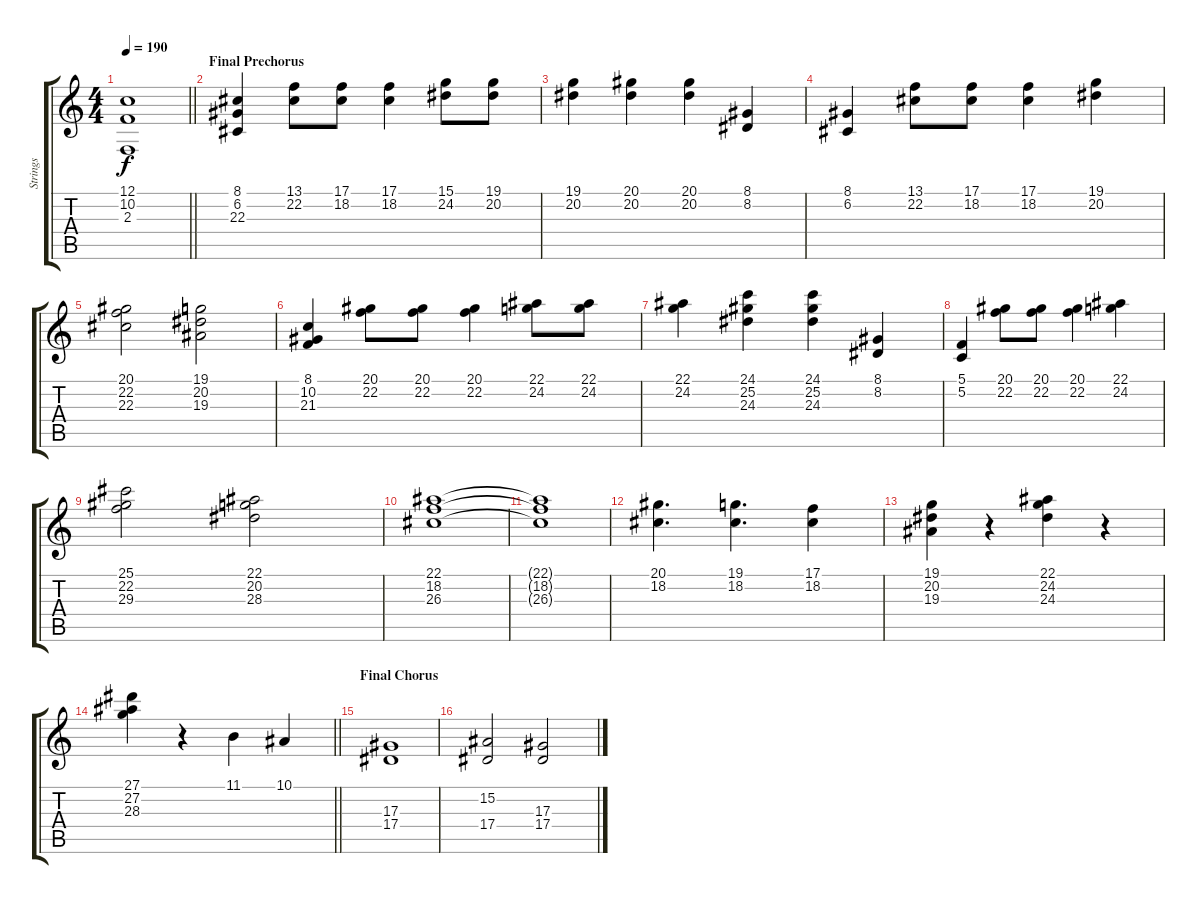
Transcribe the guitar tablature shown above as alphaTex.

\track ("Strings" "Strings") {instrument stringensemble1}
\staff {score tabs}
\tuning (C4 G3 Eb3 Bb2 F2 C2) {hide}
\ts (4 4)
\tempo 190
\clef g2
\barLineRight lightlight
\ks c
(12.1{t} 10.2{t} 2.3{t}).1{dy f} |
\section ("" "Final Prechorus")
(8.1 6.2 22.3).4 (13.1 22.2).8 (17.1 18.2).8 (17.1 18.2).4 (15.1 24.2).8 (19.1 20.2).8 |
(19.1 20.2).4 (20.1 20.2).4 (20.1 20.2).4 (8.1 8.2).4 |
(8.1 6.2).4 (13.1 22.2).8 (17.1 18.2).8 (17.1 18.2).4 (19.1 20.2).4 |
(20.1 22.2 22.3).2 (19.1 20.2 19.3).2 |
(8.1 10.2 21.3).4 (20.1 22.2).8 (20.1 22.2).8 (20.1 22.2).4 (22.1 24.2).8 (22.1 24.2).8 |
(22.1 24.2).4 (24.1 25.2 24.3).4 (24.1 25.2 24.3).4 (8.1 8.2).4 |
(5.1 5.2).4 (20.1 22.2).8 (20.1 22.2).8 (20.1 22.2).4 (22.1 24.2).4 |
(25.1 22.2 29.3).2 (22.1 20.2 28.3).2 |
(22.1 18.2 26.3).1 |
(22.1{t} 18.2{t} 26.3{t}).1 |
(20.1 18.2).4{d} (19.1 18.2).4{d} (17.1 18.2).4 |
(19.1 20.2 19.3).4 r.4 (22.1 24.2 24.3).4 r.4 |
\barLineRight lightlight
(27.1 27.2 28.3).4 r.4 11.1.4 10.1.4 |
\section ("" "Final Chorus")
(17.3 17.4).1 |
(15.2 17.4).2 (17.3 17.4).2
